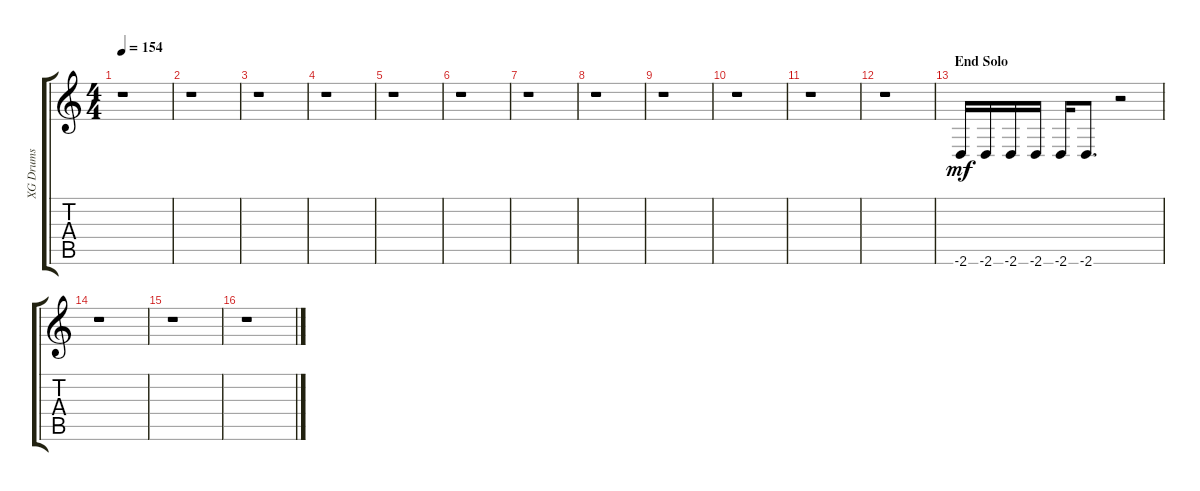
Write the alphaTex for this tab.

\track ("XG Drums" "XG Drums") {instrument acousticguitarnylon}
\staff {score tabs}
\tuning (E4 B3 G3 D3 A2 E2) {hide}
\ts (4 4)
\tempo 154
\clef g2
\ks c
r.1{dy mf} |
r.1 |
r.1 |
r.1 |
r.1 |
r.1 |
r.1 |
r.1 |
r.1 |
r.1 |
r.1 |
r.1 |
\section ("" "End Solo")
-2.6.16 -2.6.16 -2.6.16 -2.6.16 -2.6.16 -2.6.8{d} r.2 |
r.1 |
r.1 |
r.1
